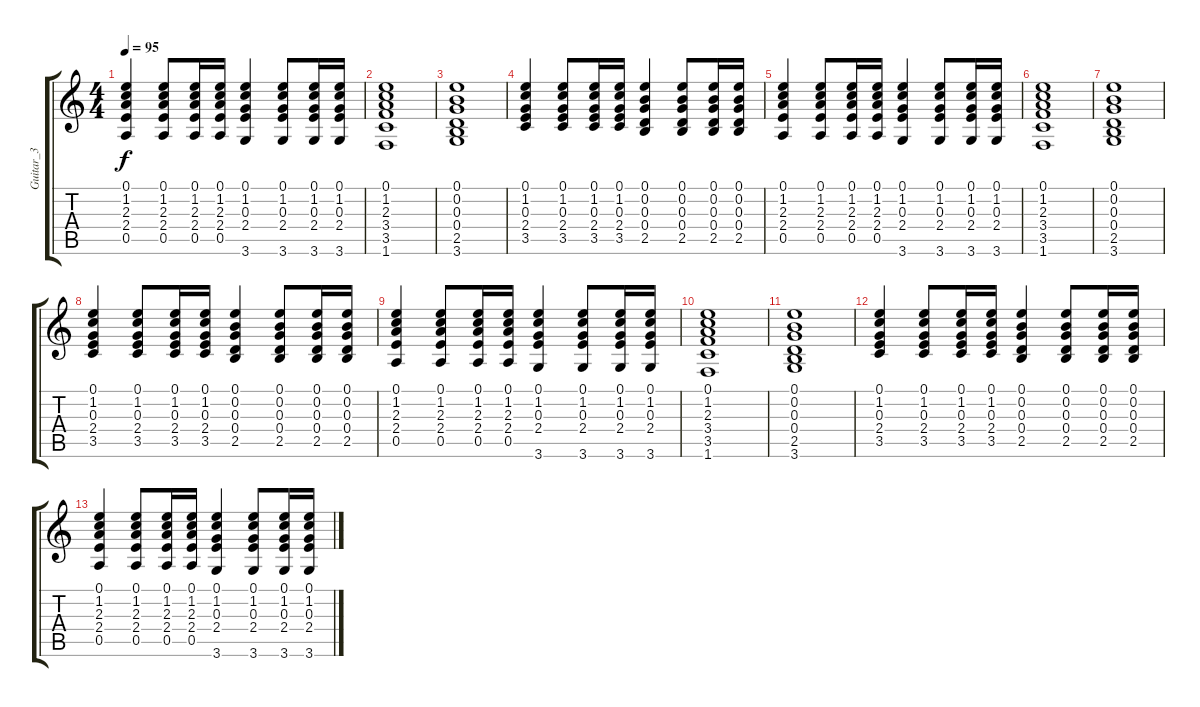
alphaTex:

\track ("Guitar_3" "Guitar_3") {instrument overdrivenguitar}
\staff {score tabs}
\tuning (E4 B3 G3 D3 A2 E2) {hide}
\ts (4 4)
\tempo 95
\clef g2
\ks c
(0.1 1.2 2.3 2.4 0.5).4{dy f} (0.1 1.2 2.3 2.4 0.5).8 (0.1 1.2 2.3 2.4 0.5).16 (0.1 1.2 2.3 2.4 0.5).16 (0.1 1.2 0.3 2.4 3.6).4 (0.1 1.2 0.3 2.4 3.6).8 (0.1 1.2 0.3 2.4 3.6).16 (0.1 1.2 0.3 2.4 3.6).16 |
(0.1 1.2 2.3 3.4 3.5 1.6).1 |
(0.1 0.2 0.3 0.4 2.5 3.6).1 |
(0.1 1.2 0.3 2.4 3.5).4 (0.1 1.2 0.3 2.4 3.5).8 (0.1 1.2 0.3 2.4 3.5).16 (0.1 1.2 0.3 2.4 3.5).16 (0.1 0.2 0.3 0.4 2.5).4 (0.1 0.2 0.3 0.4 2.5).8 (0.1 0.2 0.3 0.4 2.5).16 (0.1 0.2 0.3 0.4 2.5).16 |
(0.1 1.2 2.3 2.4 0.5).4 (0.1 1.2 2.3 2.4 0.5).8 (0.1 1.2 2.3 2.4 0.5).16 (0.1 1.2 2.3 2.4 0.5).16 (0.1 1.2 0.3 2.4 3.6).4 (0.1 1.2 0.3 2.4 3.6).8 (0.1 1.2 0.3 2.4 3.6).16 (0.1 1.2 0.3 2.4 3.6).16 |
(0.1 1.2 2.3 3.4 3.5 1.6).1 |
(0.1 0.2 0.3 0.4 2.5 3.6).1 |
(0.1 1.2 0.3 2.4 3.5).4 (0.1 1.2 0.3 2.4 3.5).8 (0.1 1.2 0.3 2.4 3.5).16 (0.1 1.2 0.3 2.4 3.5).16 (0.1 0.2 0.3 0.4 2.5).4 (0.1 0.2 0.3 0.4 2.5).8 (0.1 0.2 0.3 0.4 2.5).16 (0.1 0.2 0.3 0.4 2.5).16 |
(0.1 1.2 2.3 2.4 0.5).4 (0.1 1.2 2.3 2.4 0.5).8 (0.1 1.2 2.3 2.4 0.5).16 (0.1 1.2 2.3 2.4 0.5).16 (0.1 1.2 0.3 2.4 3.6).4 (0.1 1.2 0.3 2.4 3.6).8 (0.1 1.2 0.3 2.4 3.6).16 (0.1 1.2 0.3 2.4 3.6).16 |
(0.1 1.2 2.3 3.4 3.5 1.6).1 |
(0.1 0.2 0.3 0.4 2.5 3.6).1 |
(0.1 1.2 0.3 2.4 3.5).4 (0.1 1.2 0.3 2.4 3.5).8 (0.1 1.2 0.3 2.4 3.5).16 (0.1 1.2 0.3 2.4 3.5).16 (0.1 0.2 0.3 0.4 2.5).4 (0.1 0.2 0.3 0.4 2.5).8 (0.1 0.2 0.3 0.4 2.5).16 (0.1 0.2 0.3 0.4 2.5).16 |
(0.1 1.2 2.3 2.4 0.5).4 (0.1 1.2 2.3 2.4 0.5).8 (0.1 1.2 2.3 2.4 0.5).16 (0.1 1.2 2.3 2.4 0.5).16 (0.1 1.2 0.3 2.4 3.6).4 (0.1 1.2 0.3 2.4 3.6).8 (0.1 1.2 0.3 2.4 3.6).16 (0.1 1.2 0.3 2.4 3.6).16
